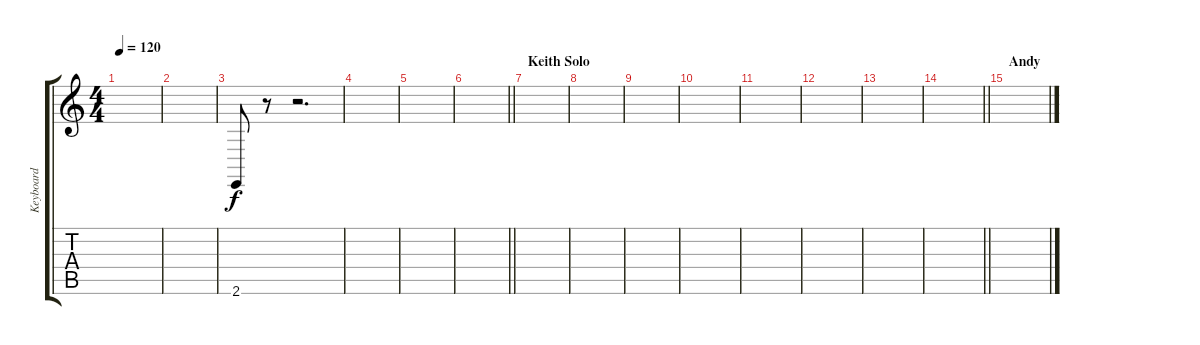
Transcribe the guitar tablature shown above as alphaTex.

\track ("Keyboard" "Keyboard") {instrument flute}
\staff {score tabs}
\tuning (E4 B3 G3 D3 A2 D2) {hide}
\ts (4 4)
\tempo 120
\clef g2
\ks c
|
|
2.6.8 r.8 r.2{d} |
|
|
\barLineRight lightlight
|
\section ("" "Keith Solo")
|
|
|
|
|
|
|
\barLineRight lightlight
|
\section ("" "Andy")
